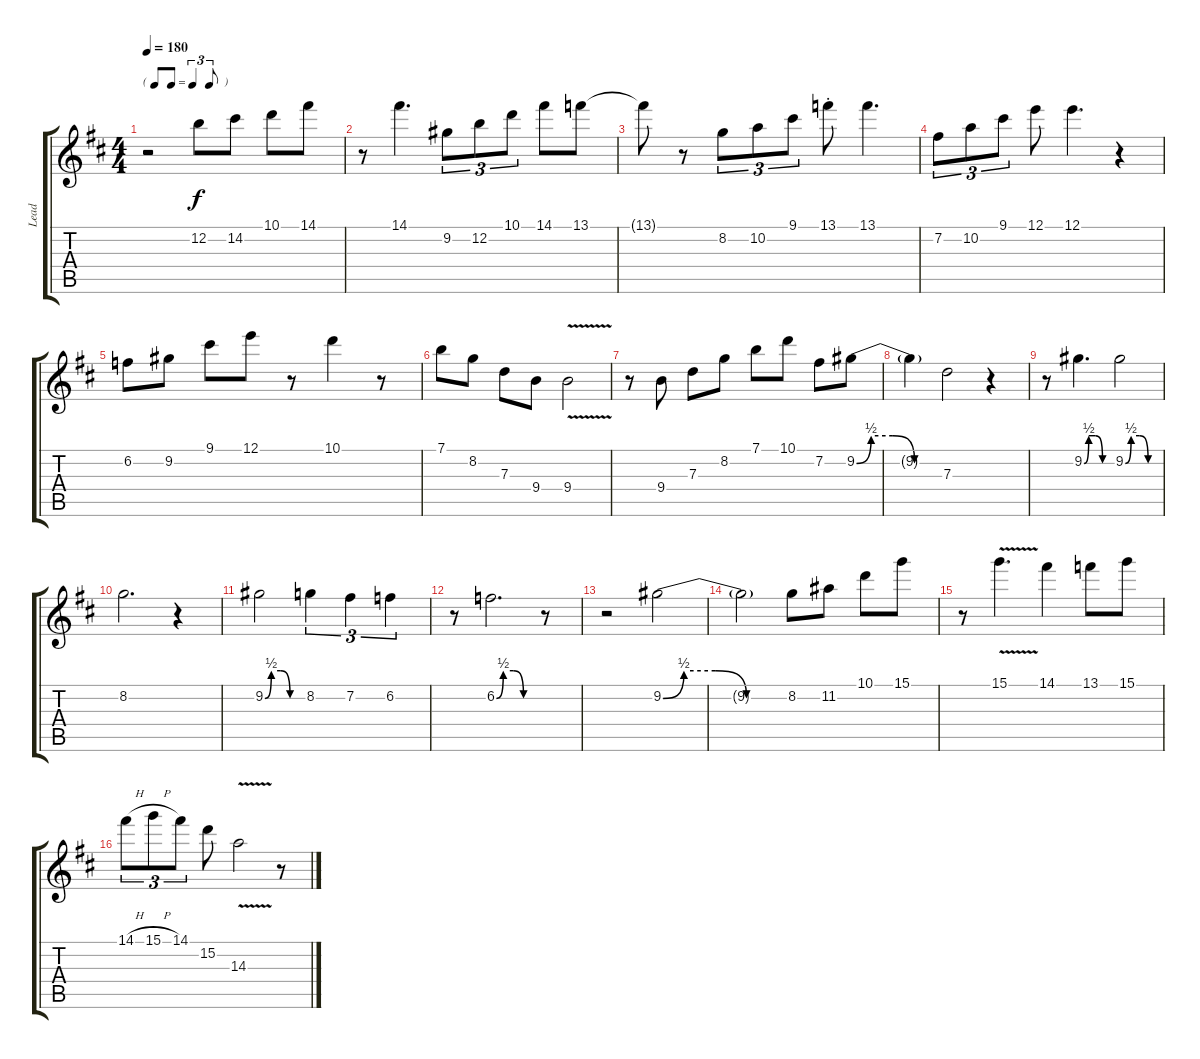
\track ("Lead" "Lead") {instrument acousticguitarsteel}
\staff {score tabs}
\tuning (E4 B3 G3 D3 A2 E2) {hide}
\ts (4 4)
\tf triplet8th
\tempo 180
\clef g2
\ks d
r.2{dy f} 12.2.8 14.2.8 10.1.8 14.1.8 |
r.8 14.1.4{d} 9.2.8{tu (3 2)} 12.2.8{tu (3 2)} 10.1.8{tu (3 2)} 14.1.8 13.1.8 |
13.1{t}.8 r.8 8.2.8{tu (3 2)} 10.2.8{tu (3 2)} 9.1.8{tu (3 2)} 13.1{st}.8 13.1.4{d} |
7.2.8{tu (3 2)} 10.2.8{tu (3 2)} 9.1.8{tu (3 2)} 12.1.8 12.1.4{d} r.4 |
6.2.8 9.2.8 9.1.8 12.1.8 r.8 10.1.4 r.8 |
7.1.8 8.2.8 7.3.8 9.4.8 9.4{v}.2 |
r.8 9.4.8 7.3.8 8.2.8 7.1.8 10.1.8 7.2.8 9.2{be (custom 0 0 10 2 25 2 40 0 60 0)}.8 |
9.2{t}.4 7.3.2 r.4 |
r.8 9.2{be (custom 0 0 10 2 25 2 40 0 60 0)}.4{d} 9.2{be (custom 0 0 10 2 25 2 40 0 60 0)}.2 |
8.2.2{d} r.4 |
9.2{be (custom 0 0 10 2 25 2 40 0 60 0)}.2 8.2.4{tu (3 2)} 7.2.4{tu (3 2)} 6.2.4{tu (3 2)} |
r.8 6.2{be (custom 0 0 10 2 25 2 40 0 60 0)}.2{d} r.8 |
r.2 9.2{be (custom 0 0 10 2 25 2 40 0 60 0)}.2 |
9.2{t}.2 8.2.8 11.2.8 10.1.8 15.1.8 |
r.8 15.1{v}.4{d} 14.1.4 13.1.8 15.1.8 |
14.1{h}.8{tu (3 2)} 15.1{h}.8{tu (3 2)} 14.1.8{tu (3 2)} 15.2.8 14.3{v}.2 r.8
